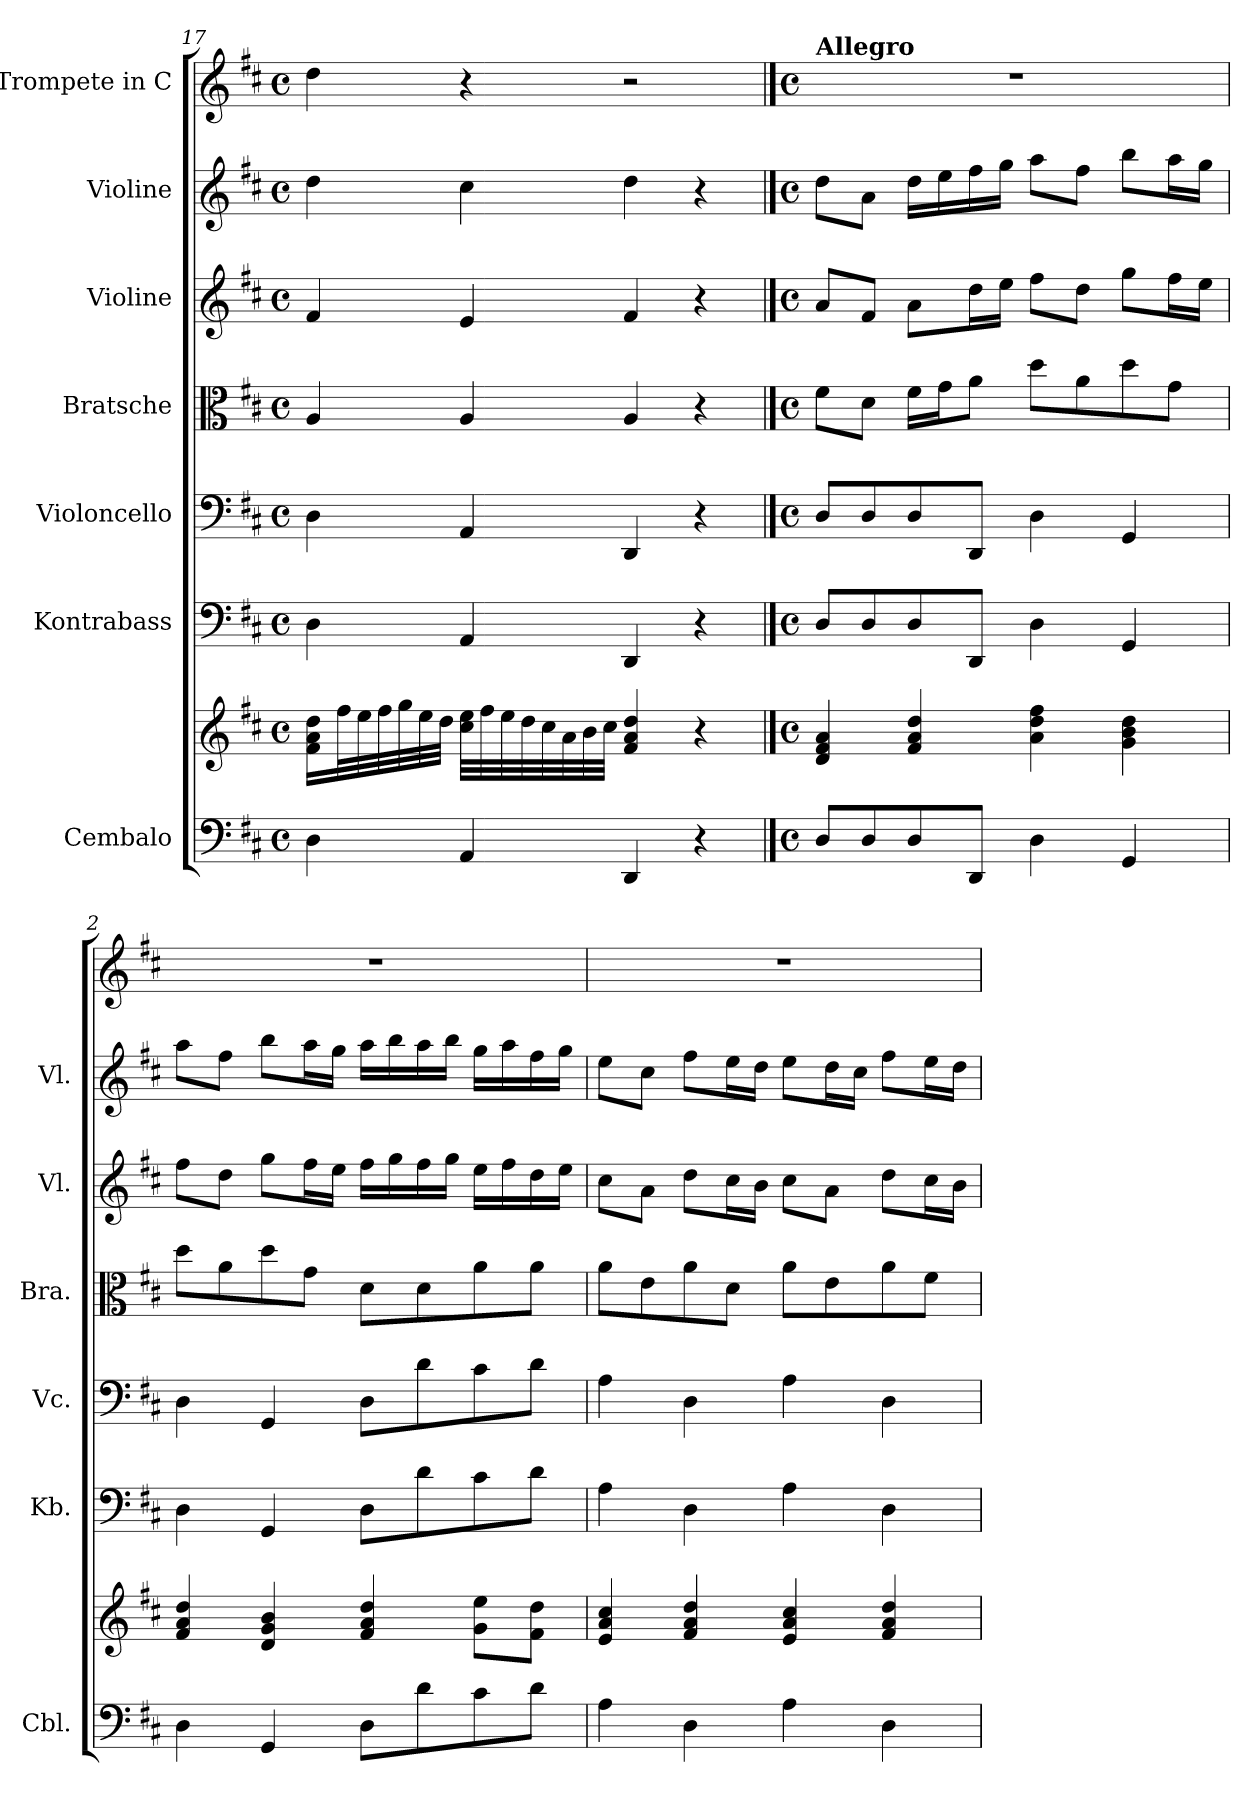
**kern	**kern	**kern	**kern	**kern	**kern	**kern	**kern
*part7	*part7	*part6	*part5	*part4	*part3	*part2	*part1
*staff8	*staff7	*staff6	*staff5	*staff4	*staff3	*staff2	*staff1
*I"Cembalo	*	*I"Kontrabass	*I"Violoncello	*I"Bratsche	*I"Violine	*I"Violine	*I"Trompete in C
*I'Cbl.	*	*I'Kb.	*I'Vc.	*I'Bra.	*I'Vl.	*I'Vl.	*
!!LO:PB:g=z
*clefF4	*clefG2	*clefF4	*clefF4	*clefC3	*clefG2	*clefG2	*clefG2
*	*	*ITrd7c12	*	*	*	*	*
*k[f#c#]	*k[f#c#]	*k[f#c#]	*k[f#c#]	*k[f#c#]	*k[f#c#]	*k[f#c#]	*k[f#c#]
*M4/4	*M4/4	*M4/4	*M4/4	*M4/4	*M4/4	*M4/4	*M4/4
*met(c)	*met(c)	*met(c)	*met(c)	*met(c)	*met(c)	*met(c)	*met(c)
=17	=17	=17	=17	=17	=17	=17	=17
4D\	16f#\ 16a\ 16dd\LL	4DD\	4D\	4A/	4f#/	4dd\	4dd\
.	32ff#\L	.	.	.	.	.	.
.	32ee\	.	.	.	.	.	.
.	32ff#\	.	.	.	.	.	.
.	32gg\	.	.	.	.	.	.
.	32ee\	.	.	.	.	.	.
.	32dd\JJJ	.	.	.	.	.	.
4AA/	32cc#\ 32ee\LLL	4AAA/	4AA/	4A/	4e/	4cc#\	4r
.	32ff#\	.	.	.	.	.	.
.	32ee\	.	.	.	.	.	.
.	32dd\	.	.	.	.	.	.
.	32cc#\	.	.	.	.	.	.
.	32a\	.	.	.	.	.	.
.	32b\	.	.	.	.	.	.
.	32cc#\JJJ	.	.	.	.	.	.
4DD/	4f#/ 4a/ 4dd/	4DDD/	4DD/	4A/	4f#/	4dd\	2r
4r	4r	4r	4r	4r	4r	4r	.
!!LO:PB:g=z
==1	==1	==1	==1	==1	==1	==1	==1
!!LO:REH:place=s1:a:B:fs=14:t=II
*M4/4	*M4/4	*M4/4	*M4/4	*M4/4	*M4/4	*M4/4	*M4/4
*met(c)	*met(c)	*met(c)	*met(c)	*met(c)	*met(c)	*met(c)	*met(c)
*	*	*	*	*	*	*	*MM100
!	!	!	!	!	!	!	!LO:TX:a:B:t=Allegro
8D/L	4d/ 4f#/ 4a/	8DD/L	8D/L	8f#\L	8a/L	8dd\L	1r
8D/	.	8DD/	8D/	8d\J	8f#/J	8a\J	.
8D/	4f#/ 4a/ 4dd/	8DD/	8D/	16f#\LL	8a\L	16dd\LL	.
.	.	.	.	16g\J	.	16ee\	.
8DD/J	.	8DDD/J	8DD/J	8a\J	16dd\L	16ff#\	.
.	.	.	.	.	16ee\JJ	16gg\JJ	.
4D\	4a\ 4dd\ 4ff#\	4DD\	4D\	8dd\L	8ff#\L	8aa\L	.
.	.	.	.	8a\	8dd\J	8ff#\J	.
4GG/	4g\ 4b\ 4dd\	4GGG/	4GG/	8dd\	8gg\L	8bb\L	.
.	.	.	.	8g\J	16ff#\L	16aa\L	.
.	.	.	.	.	16ee\JJ	16gg\JJ	.
=2	=2	=2	=2	=2	=2	=2	=2
4D\	4f#/ 4a/ 4dd/	4DD\	4D\	8dd\L	8ff#\L	8aa\L	1r
.	.	.	.	8a\	8dd\J	8ff#\J	.
4GG/	4d/ 4g/ 4b/	4GGG/	4GG/	8dd\	8gg\L	8bb\L	.
.	.	.	.	8g\J	16ff#\L	16aa\L	.
.	.	.	.	.	16ee\JJ	16gg\JJ	.
8D\L	4f#/ 4a/ 4dd/	8DD\L	8D\L	8d\L	16ff#\LL	16aa\LL	.
.	.	.	.	.	16gg\	16bb\	.
8d\	.	8D\	8d\	8d\	16ff#\	16aa\	.
.	.	.	.	.	16gg\JJ	16bb\JJ	.
8c#\	8g\ 8ee\L	8C#\	8c#\	8a\	16ee\LL	16gg\LL	.
.	.	.	.	.	16ff#\	16aa\	.
8d\J	8f#\ 8dd\J	8D\J	8d\J	8a\J	16dd\	16ff#\	.
.	.	.	.	.	16ee\JJ	16gg\JJ	.
=3	=3	=3	=3	=3	=3	=3	=3
4A\	4e/ 4a/ 4cc#/	4AA\	4A\	8a\L	8cc#\L	8ee\L	1r
.	.	.	.	8e\	8a\J	8cc#\J	.
4D\	4f#/ 4a/ 4dd/	4DD\	4D\	8a\	8dd\L	8ff#\L	.
.	.	.	.	8d\J	16cc#\L	16ee\L	.
.	.	.	.	.	16b\JJ	16dd\JJ	.
4A\	4e/ 4a/ 4cc#/	4AA\	4A\	8a\L	8cc#\L	8ee\L	.
.	.	.	.	8e\	8a\J	16dd\L	.
.	.	.	.	.	.	16cc#\JJ	.
4D\	4f#/ 4a/ 4dd/	4DD\	4D\	8a\	8dd\L	8ff#\L	.
.	.	.	.	8f#\J	16cc#\L	16ee\L	.
.	.	.	.	.	16b\JJ	16dd\JJ	.
=	=	=	=	=	=	=	=
*-	*-	*-	*-	*-	*-	*-	*-
